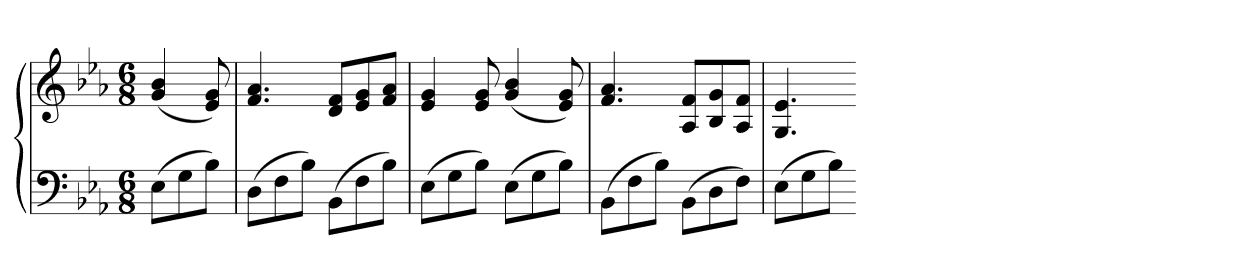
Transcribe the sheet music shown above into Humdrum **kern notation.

**kern	**kern
*part1	*part1
*staff2	*staff1
*clefF4	*clefG2
*k[b-e-a-]	*k[b-e-a-]
*M6/8	*M6/8
=	=
(8E-L	(4g 4b-
8G	.
8B-J)	8e- 8g)
=9	=9
(8DL	4.f 4.a-
8F	.
8B-J)	.
(8BB-L	8d 8fL
8F	8e- 8g
8B-J)	8f 8a-J
=10	=10
(8E-L	4e- 4g
8G	.
8B-J)	8e- 8g
(8E-L	(4g 4b-
8G	.
8B-J)	8e- 8g)
=11	=11
(8BB-L	4.f 4.a-
8F	.
8B-J)	.
(8BB-L	8A- 8fL
8D	8B- 8g
8FJ)	8A- 8fJ
=12	=12
(8E-L	4.G 4.e-
8G	.
8B-J)	.
=-	=-
*-	*-
